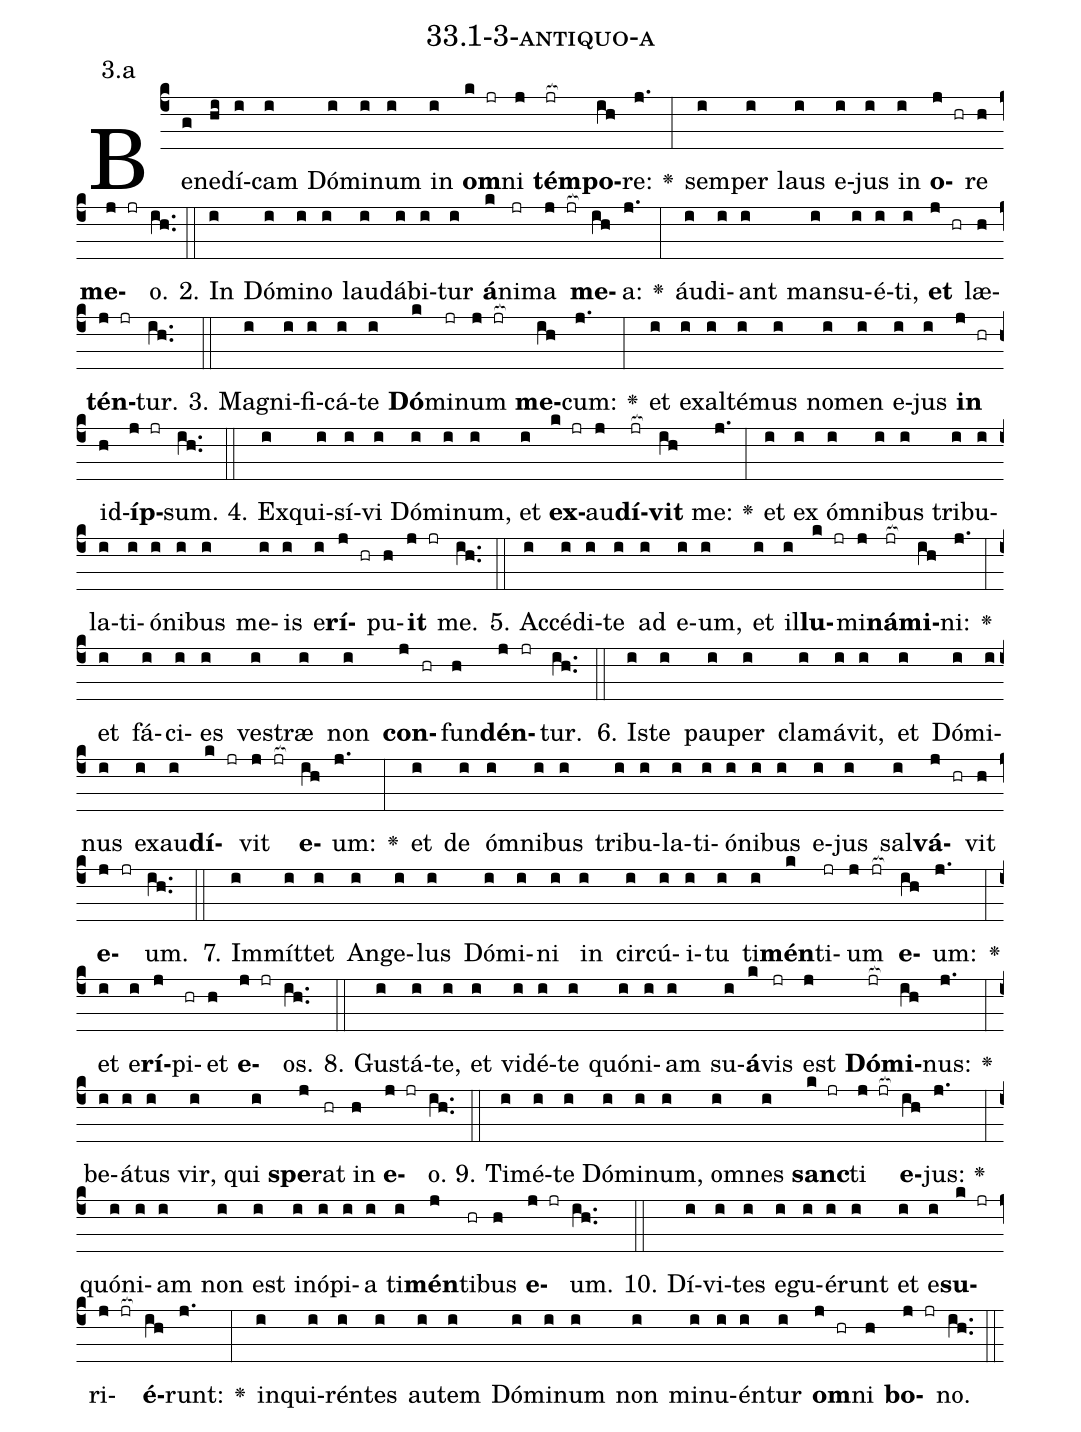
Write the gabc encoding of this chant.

name: 33.1-3-antiquo-a;
annotation: 3.a;
%%
(c4)Be(g)ne(hi)dí(i)cam(i) Dó(i)mi(i)num(i) in(i) <b>om</b>(k jr)ni(j) <b>tém</b>(jr[ocb:1{])<b>po</b>(ih[ocb:0}])re:(j.) <v>\greheightstar</v>(:) sem(i)per(i) laus(i) e(i)jus(i) in(i) <b>o</b>(j hr)re(h) <b>me</b>(j jr)o.(ih..) (::)
2. In(i) Dó(i)mi(i)no(i) lau(i)dá(i)bi(i)tur(i) <b>á</b>(k)ni(jr)ma(j jr[ocb:1{]) <b>me</b>(ih[ocb:0}])a:(j.) <v>\greheightstar</v>(:) áu(i)di(i)ant(i) man(i)su(i)é(i)ti,(i) <b>et</b>(j hr) læ(h)<b>tén</b>(j jr)tur.(ih..) (::)
3. Ma(i)gni(i)fi(i)cá(i)te(i) <b>Dó</b>(k)mi(jr)num(j jr[ocb:1{]) <b>me</b>(ih[ocb:0}])cum:(j.) <v>\greheightstar</v>(:) et(i) ex(i)al(i)té(i)mus(i) no(i)men(i) e(i)jus(i) <b>in</b>(j hr) id(h)<b>íp</b>(j jr)sum.(ih..) (::)
4. Ex(i)qui(i)sí(i)vi(i) Dó(i)mi(i)num,(i) et(i) <b>ex</b>(k jr)au(j)<b>dí</b>(jr[ocb:1{])<b>vit</b>(ih[ocb:0}]) me:(j.) <v>\greheightstar</v>(:) et(i) ex(i) óm(i)ni(i)bus(i) tri(i)bu(i)la(i)ti(i)ó(i)ni(i)bus(i) me(i)is(i) e(i)<b>rí</b>(j hr)pu(h)<b>it</b>(j jr) me.(ih..) (::)
5. Ac(i)cé(i)di(i)te(i) ad(i) e(i)um,(i) et(i) il(i)<b>lu</b>(k jr)mi(j)<b>ná</b>(jr[ocb:1{])<b>mi</b>(ih[ocb:0}])ni:(j.) <v>\greheightstar</v>(:) et(i) fá(i)ci(i)es(i) ves(i)træ(i) non(i) <b>con</b>(j hr)fun(h)<b>dén</b>(j jr)tur.(ih..) (::)
6. Is(i)te(i) pau(i)per(i) cla(i)má(i)vit,(i) et(i) Dó(i)mi(i)nus(i) ex(i)au(i)<b>dí</b>(k jr)vit(j jr[ocb:1{]) <b>e</b>(ih[ocb:0}])um:(j.) <v>\greheightstar</v>(:) et(i) de(i) óm(i)ni(i)bus(i) tri(i)bu(i)la(i)ti(i)ó(i)ni(i)bus(i) e(i)jus(i) sal(i)<b>vá</b>(j hr)vit(h) <b>e</b>(j jr)um.(ih..) (::)
7. Im(i)mít(i)tet(i) An(i)ge(i)lus(i) Dó(i)mi(i)ni(i) in(i) cir(i)cú(i)i(i)tu(i) ti(i)<b>mén</b>(k)ti(jr)um(j jr[ocb:1{]) <b>e</b>(ih[ocb:0}])um:(j.) <v>\greheightstar</v>(:) et(i) e(i)<b>rí</b>(j)pi(hr)et(h) <b>e</b>(j jr)os.(ih..) (::)
8. Gus(i)tá(i)te,(i) et(i) vi(i)dé(i)te(i) quón(i)i(i)am(i) su(i)<b>á</b>(k)vis(jr) est(j) <b>Dó</b>(jr[ocb:1{])<b>mi</b>(ih[ocb:0}])nus:(j.) <v>\greheightstar</v>(:) be(i)á(i)tus(i) vir,(i) qui(i) <b>spe</b>(j)rat(hr) in(h) <b>e</b>(j jr)o.(ih..) (::)
9. Ti(i)mé(i)te(i) Dó(i)mi(i)num,(i) om(i)nes(i) <b>sanc</b>(k jr)ti(j jr[ocb:1{]) <b>e</b>(ih[ocb:0}])jus:(j.) <v>\greheightstar</v>(:) quón(i)i(i)am(i) non(i) est(i) in(i)ó(i)pi(i)a(i) ti(i)<b>mén</b>(j)ti(hr)bus(h) <b>e</b>(j jr)um.(ih..) (::)
10. Dí(i)vi(i)tes(i) e(i)gu(i)é(i)runt(i) et(i) e(i)<b>su</b>(k jr)ri(j jr[ocb:1{])<b>é</b>(ih[ocb:0}])runt:(j.) <v>\greheightstar</v>(:) in(i)qui(i)rén(i)tes(i) au(i)tem(i) Dó(i)mi(i)num(i) non(i) mi(i)nu(i)én(i)tur(i) <b>om</b>(j hr)ni(h) <b>bo</b>(j jr)no.(ih..) (::)
